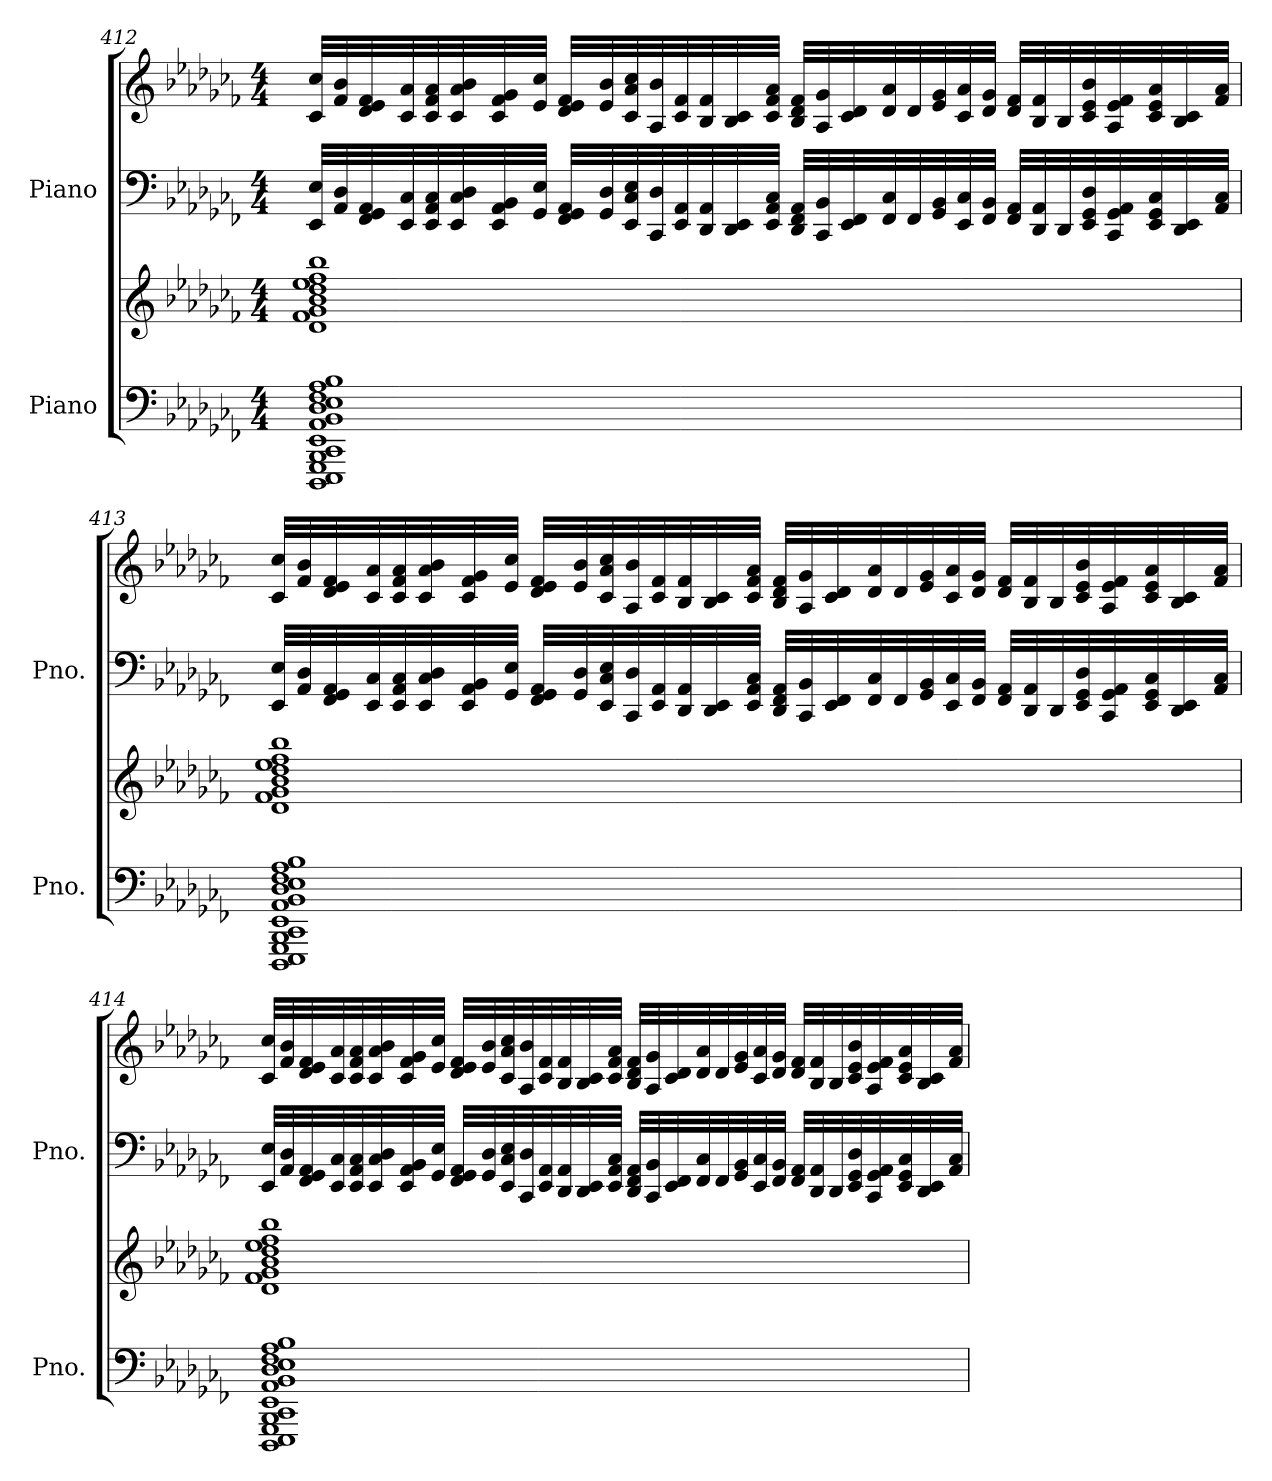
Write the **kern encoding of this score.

**kern	**kern	**kern	**kern
*part2	*part2	*part1	*part1
*staff4	*staff3	*staff2	*staff1
*I"Piano	*	*I"Piano	*
*I'Pno.	*	*I'Pno.	*
!!LO:LB:g=z
*clefF4	*clefG2	*clefF4	*clefG2
*ITrd14c24	*ITrd14c24	*ITrd-21c-36	*ITrd-21c-36
*k[b-e-a-d-g-c-f-]	*k[b-e-a-d-g-c-f-]	*k[b-e-a-d-g-c-f-]	*k[b-e-a-d-g-c-f-]
*M4/4	*M4/4	*M4/4	*M4/4
=412	=412	=412	=412
1DDDDD- 1EEEEE- 1GGGGG- 1BBBBB- 1CCCC- 1EEEE- 1AAAA- 1BBBB- 1DDD- 1EEE- 1FFF- 1AAA- 1BBB-	1DD- 1FF- 1GG- 1BB- 1D- 1E- 1F- 1B-	32ee-/ 32eee-/LLL	32cccc-/ 32ccccc-/LLL
.	.	32aa-/ 32ddd-/	32ffff-/ 32bbbb-/
.	.	32ff-/ 32gg-/ 32aa-/	32dddd-/ 32eeee-/ 32ffff-/
.	.	32ee-/ 32ccc-/	32cccc-/ 32aaaa-/
.	.	32ee-/ 32aa-/ 32ccc-/	32cccc-/ 32ffff-/ 32aaaa-/
.	.	32ee-/ 32ccc-/ 32ddd-/	32cccc-/ 32aaaa-/ 32bbbb-/
.	.	32ee-/ 32aa-/ 32bb-/	32cccc-/ 32ffff-/ 32gggg-/
.	.	32gg-/ 32eee-/JJJ	32eeee-/ 32ccccc-/JJJ
.	.	32ff-/ 32gg-/ 32aa-/LLL	32dddd-/ 32eeee-/ 32ffff-/LLL
.	.	32gg-/ 32ddd-/	32eeee-/ 32bbbb-/
.	.	32ee-/ 32ccc-/ 32eee-/	32cccc-/ 32aaaa-/ 32ccccc-/
.	.	32cc-/ 32ddd-/	32aaa-/ 32bbbb-/
.	.	32ee-/ 32aa-/	32cccc-/ 32ffff-/
.	.	32dd-/ 32aa-/	32bbb-/ 32ffff-/
.	.	32dd-/ 32ee-/	32bbb-/ 32cccc-/
.	.	32ee-/ 32aa-/ 32ccc-/JJJ	32cccc-/ 32ffff-/ 32aaaa-/JJJ
.	.	32dd-/ 32ff-/ 32aa-/LLL	32bbb-/ 32dddd-/ 32ffff-/LLL
.	.	32cc-/ 32bb-/	32aaa-/ 32gggg-/
.	.	32ee-/ 32ff-/	32cccc-/ 32dddd-/
.	.	32ff-/ 32ccc-/	32dddd-/ 32aaaa-/
.	.	32ff-/	32dddd-/
.	.	32gg-/ 32bb-/	32eeee-/ 32gggg-/
.	.	32ee-/ 32ccc-/	32cccc-/ 32aaaa-/
.	.	32ff-/ 32bb-/JJJ	32dddd-/ 32gggg-/JJJ
.	.	32ff-/ 32aa-/LLL	32dddd-/ 32ffff-/LLL
.	.	32dd-/ 32aa-/	32bbb-/ 32ffff-/
.	.	32dd-/	32bbb-/
.	.	32ee-/ 32gg-/ 32ddd-/	32cccc-/ 32eeee-/ 32bbbb-/
.	.	32cc-/ 32gg-/ 32aa-/	32aaa-/ 32eeee-/ 32ffff-/
.	.	32ee-/ 32gg-/ 32ccc-/	32cccc-/ 32eeee-/ 32aaaa-/
.	.	32dd-/ 32ee-/	32bbb-/ 32cccc-/
.	.	32aa-/ 32ccc-/JJJ	32ffff-/ 32aaaa-/JJJ
!!LO:LB:g=z
=413	=413	=413	=413
1DDDDD- 1EEEEE- 1GGGGG- 1BBBBB- 1CCCC- 1EEEE- 1AAAA- 1BBBB- 1DDD- 1EEE- 1FFF- 1AAA- 1BBB-	1DD- 1FF- 1GG- 1BB- 1D- 1E- 1F- 1B-	32ee-/ 32eee-/LLL	32cccc-/ 32ccccc-/LLL
.	.	32aa-/ 32ddd-/	32ffff-/ 32bbbb-/
.	.	32ff-/ 32gg-/ 32aa-/	32dddd-/ 32eeee-/ 32ffff-/
.	.	32ee-/ 32ccc-/	32cccc-/ 32aaaa-/
.	.	32ee-/ 32aa-/ 32ccc-/	32cccc-/ 32ffff-/ 32aaaa-/
.	.	32ee-/ 32ccc-/ 32ddd-/	32cccc-/ 32aaaa-/ 32bbbb-/
.	.	32ee-/ 32aa-/ 32bb-/	32cccc-/ 32ffff-/ 32gggg-/
.	.	32gg-/ 32eee-/JJJ	32eeee-/ 32ccccc-/JJJ
.	.	32ff-/ 32gg-/ 32aa-/LLL	32dddd-/ 32eeee-/ 32ffff-/LLL
.	.	32gg-/ 32ddd-/	32eeee-/ 32bbbb-/
.	.	32ee-/ 32ccc-/ 32eee-/	32cccc-/ 32aaaa-/ 32ccccc-/
.	.	32cc-/ 32ddd-/	32aaa-/ 32bbbb-/
.	.	32ee-/ 32aa-/	32cccc-/ 32ffff-/
.	.	32dd-/ 32aa-/	32bbb-/ 32ffff-/
.	.	32dd-/ 32ee-/	32bbb-/ 32cccc-/
.	.	32ee-/ 32aa-/ 32ccc-/JJJ	32cccc-/ 32ffff-/ 32aaaa-/JJJ
.	.	32dd-/ 32ff-/ 32aa-/LLL	32bbb-/ 32dddd-/ 32ffff-/LLL
.	.	32cc-/ 32bb-/	32aaa-/ 32gggg-/
.	.	32ee-/ 32ff-/	32cccc-/ 32dddd-/
.	.	32ff-/ 32ccc-/	32dddd-/ 32aaaa-/
.	.	32ff-/	32dddd-/
.	.	32gg-/ 32bb-/	32eeee-/ 32gggg-/
.	.	32ee-/ 32ccc-/	32cccc-/ 32aaaa-/
.	.	32ff-/ 32bb-/JJJ	32dddd-/ 32gggg-/JJJ
.	.	32ff-/ 32aa-/LLL	32dddd-/ 32ffff-/LLL
.	.	32dd-/ 32aa-/	32bbb-/ 32ffff-/
.	.	32dd-/	32bbb-/
.	.	32ee-/ 32gg-/ 32ddd-/	32cccc-/ 32eeee-/ 32bbbb-/
.	.	32cc-/ 32gg-/ 32aa-/	32aaa-/ 32eeee-/ 32ffff-/
.	.	32ee-/ 32gg-/ 32ccc-/	32cccc-/ 32eeee-/ 32aaaa-/
.	.	32dd-/ 32ee-/	32bbb-/ 32cccc-/
.	.	32aa-/ 32ccc-/JJJ	32ffff-/ 32aaaa-/JJJ
!!LO:PB:g=z
=414	=414	=414	=414
1DDDDD- 1EEEEE- 1GGGGG- 1BBBBB- 1CCCC- 1EEEE- 1AAAA- 1BBBB- 1DDD- 1EEE- 1FFF- 1AAA- 1BBB-	1DD- 1FF- 1GG- 1BB- 1D- 1E- 1F- 1B-	32ee-/ 32eee-/LLL	32cccc-/ 32ccccc-/LLL
.	.	32aa-/ 32ddd-/	32ffff-/ 32bbbb-/
.	.	32ff-/ 32gg-/ 32aa-/	32dddd-/ 32eeee-/ 32ffff-/
.	.	32ee-/ 32ccc-/	32cccc-/ 32aaaa-/
.	.	32ee-/ 32aa-/ 32ccc-/	32cccc-/ 32ffff-/ 32aaaa-/
.	.	32ee-/ 32ccc-/ 32ddd-/	32cccc-/ 32aaaa-/ 32bbbb-/
.	.	32ee-/ 32aa-/ 32bb-/	32cccc-/ 32ffff-/ 32gggg-/
.	.	32gg-/ 32eee-/JJJ	32eeee-/ 32ccccc-/JJJ
.	.	32ff-/ 32gg-/ 32aa-/LLL	32dddd-/ 32eeee-/ 32ffff-/LLL
.	.	32gg-/ 32ddd-/	32eeee-/ 32bbbb-/
.	.	32ee-/ 32ccc-/ 32eee-/	32cccc-/ 32aaaa-/ 32ccccc-/
.	.	32cc-/ 32ddd-/	32aaa-/ 32bbbb-/
.	.	32ee-/ 32aa-/	32cccc-/ 32ffff-/
.	.	32dd-/ 32aa-/	32bbb-/ 32ffff-/
.	.	32dd-/ 32ee-/	32bbb-/ 32cccc-/
.	.	32ee-/ 32aa-/ 32ccc-/JJJ	32cccc-/ 32ffff-/ 32aaaa-/JJJ
.	.	32dd-/ 32ff-/ 32aa-/LLL	32bbb-/ 32dddd-/ 32ffff-/LLL
.	.	32cc-/ 32bb-/	32aaa-/ 32gggg-/
.	.	32ee-/ 32ff-/	32cccc-/ 32dddd-/
.	.	32ff-/ 32ccc-/	32dddd-/ 32aaaa-/
.	.	32ff-/	32dddd-/
.	.	32gg-/ 32bb-/	32eeee-/ 32gggg-/
.	.	32ee-/ 32ccc-/	32cccc-/ 32aaaa-/
.	.	32ff-/ 32bb-/JJJ	32dddd-/ 32gggg-/JJJ
.	.	32ff-/ 32aa-/LLL	32dddd-/ 32ffff-/LLL
.	.	32dd-/ 32aa-/	32bbb-/ 32ffff-/
.	.	32dd-/	32bbb-/
.	.	32ee-/ 32gg-/ 32ddd-/	32cccc-/ 32eeee-/ 32bbbb-/
.	.	32cc-/ 32gg-/ 32aa-/	32aaa-/ 32eeee-/ 32ffff-/
.	.	32ee-/ 32gg-/ 32ccc-/	32cccc-/ 32eeee-/ 32aaaa-/
.	.	32dd-/ 32ee-/	32bbb-/ 32cccc-/
.	.	32aa-/ 32ccc-/JJJ	32ffff-/ 32aaaa-/JJJ
=	=	=	=
*-	*-	*-	*-
